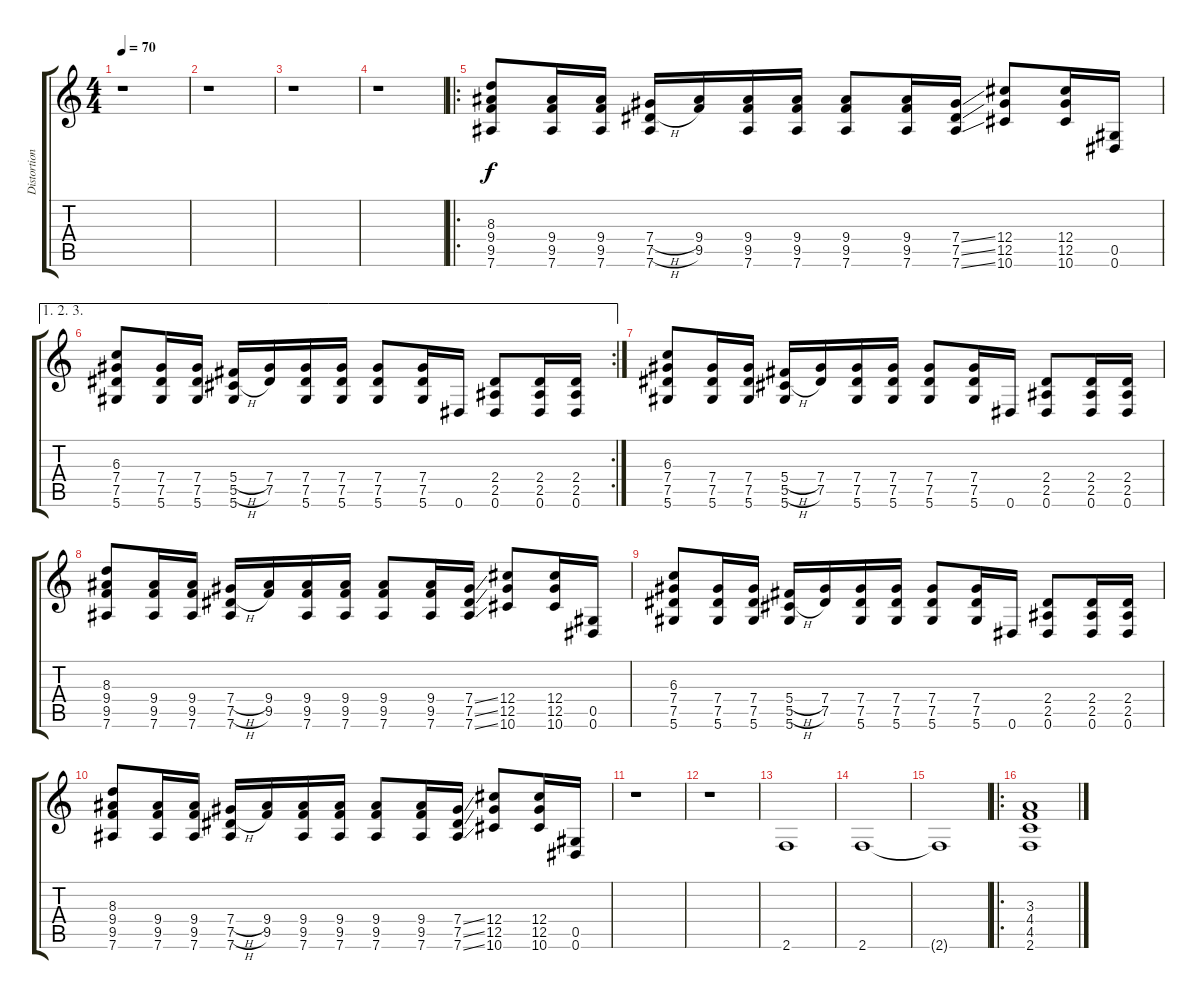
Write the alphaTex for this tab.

\track ("Distortion 2" "Distortion") {instrument distortionguitar}
\staff {score tabs}
\tuning (Eb4 Bb3 Gb3 Db3 Ab2 Eb2) {hide}
\ts (4 4)
\tempo 70
\clef g2
\ks c
r.1{dy f} |
r.1 |
r.1 |
r.1 |
\ro
(8.3 9.4 9.5 7.6).8 (9.4 9.5 7.6).16 (9.4 9.5 7.6).16 (7.4{h} 7.5{h} 7.6).16 (9.4 9.5).16 (9.4 9.5 7.6).16 (9.4 9.5 7.6).16 (9.4 9.5 7.6).8 (9.4 9.5 7.6).16 (7.4{ss} 7.5{ss} 7.6{ss}).16 (12.4 12.5 10.6).8 (12.4 12.5 10.6).16 (0.5 0.6).16 |
\ae (1 2 3)
\rc 2
(6.3 7.4 7.5 5.6).8 (7.4 7.5 5.6).16 (7.4 7.5 5.6).16 (5.4{h} 5.5{h} 5.6).16 (7.4 7.5).16 (7.4 7.5 5.6).16 (7.4 7.5 5.6).16 (7.4 7.5 5.6).8 (7.4 7.5 5.6).16 0.6.16 (2.4 2.5 0.6).8 (2.4 2.5 0.6).16 (2.4 2.5 0.6).16 |
(6.3 7.4 7.5 5.6).8 (7.4 7.5 5.6).16 (7.4 7.5 5.6).16 (5.4{h} 5.5{h} 5.6).16 (7.4 7.5).16 (7.4 7.5 5.6).16 (7.4 7.5 5.6).16 (7.4 7.5 5.6).8 (7.4 7.5 5.6).16 0.6.16 (2.4 2.5 0.6).8 (2.4 2.5 0.6).16 (2.4 2.5 0.6).16 |
(8.3 9.4 9.5 7.6).8 (9.4 9.5 7.6).16 (9.4 9.5 7.6).16 (7.4{h} 7.5{h} 7.6).16 (9.4 9.5).16 (9.4 9.5 7.6).16 (9.4 9.5 7.6).16 (9.4 9.5 7.6).8 (9.4 9.5 7.6).16 (7.4{ss} 7.5{ss} 7.6{ss}).16 (12.4 12.5 10.6).8 (12.4 12.5 10.6).16 (0.5 0.6).16 |
(6.3 7.4 7.5 5.6).8 (7.4 7.5 5.6).16 (7.4 7.5 5.6).16 (5.4{h} 5.5{h} 5.6).16 (7.4 7.5).16 (7.4 7.5 5.6).16 (7.4 7.5 5.6).16 (7.4 7.5 5.6).8 (7.4 7.5 5.6).16 0.6.16 (2.4 2.5 0.6).8 (2.4 2.5 0.6).16 (2.4 2.5 0.6).16 |
(8.3 9.4 9.5 7.6).8 (9.4 9.5 7.6).16 (9.4 9.5 7.6).16 (7.4{h} 7.5{h} 7.6).16 (9.4 9.5).16 (9.4 9.5 7.6).16 (9.4 9.5 7.6).16 (9.4 9.5 7.6).8 (9.4 9.5 7.6).16 (7.4{ss} 7.5{ss} 7.6{ss}).16 (12.4 12.5 10.6).8 (12.4 12.5 10.6).16 (0.5 0.6).16 |
r.1 |
r.1 |
2.6.1 |
2.6.1 |
2.6{t}.1 |
\ro
(3.3 4.4 4.5 2.6).1{instrument electricguitarclean}
